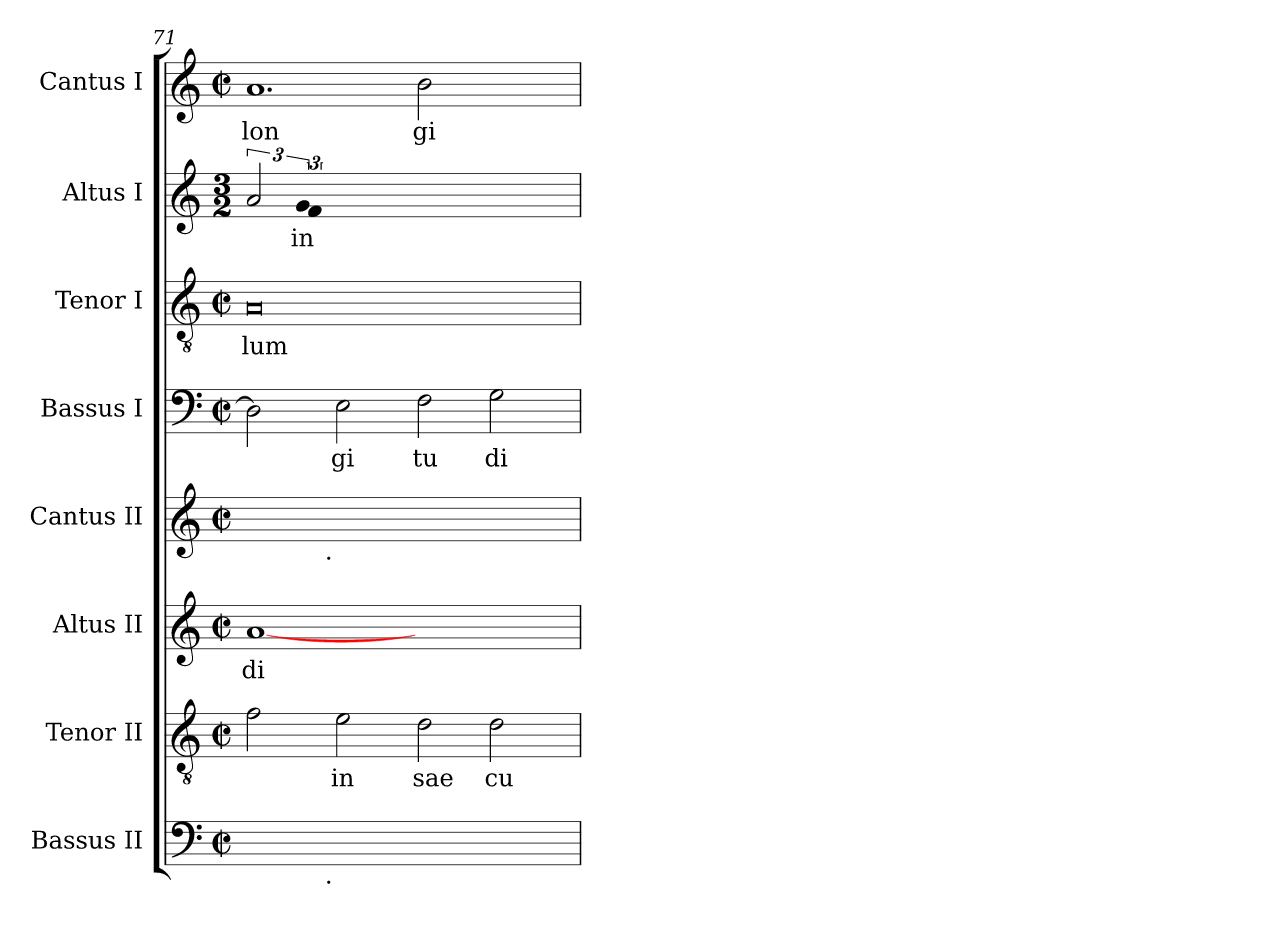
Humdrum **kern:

**kern	**kern	**text	**kern	**text	**kern	**kern	**text	**kern	**text	**kern	**text	**kern	**text
*part8	*part7	*part7	*part6	*part6	*part5	*part4	*part4	*part3	*part3	*part2	*part2	*part1	*part1
*staff8	*staff7	*staff7	*staff6	*staff6	*staff5	*staff4	*staff4	*staff3	*staff3	*staff2	*staff2	*staff1	*staff1
*I"Bassus II	*I"Tenor II	*	*I"Altus II	*	*I"Cantus II	*I"Bassus I	*	*I"Tenor I	*	*I"Altus I	*	*I"Cantus I	*
*clefF4	*clefGv2	*	*clefG2	*	*clefG2	*clefF4	*	*clefGv2	*	*clefG2	*	*clefG2	*
*M2/2	*M2/2	*	*M2/2	*	*M2/2	*M2/2	*	*M2/2	*	*M3/2	*	*M2/2	*
*met(c|)	*met(c|)	*	*met(c|)	*	*met(c|)	*met(c|)	*	*met(c|)	*	*	*	*met(c|)	*
=71	=71	=71	=71	=71	=71	=71	=71	=71	=71	=71	=71	=71	=71
!	!	!	!	!LO:LY:b:cj	!	!	!	!LO:N:vis=0	!LO:LY:b:cj	!LO:N:vis=2	!	!LO:N:vis=1.	!LO:LY:b:cj
*	*	*	*	*	*	*	*	*	*	*^	*	*	*
4...ryy	2f\	.	[>1a	di-	4...ryy	2D\]	.	1A	lum	3a/	3ryy	.	1a	lon
!	!	!	!	!	!	!	!	!	!	!LO:N:vis=2	!LO:N:vis=1	!LO:LY:b:cj	!	!
!	!	!	!	!	!	!	!	!	!	!	!	!LO:LY:b:cj	!	!
.	.	.	.	.	.	.	.	.	.	3g/	3%2f	in	.	.
!	!	!	!	!	!LO:TX:b:t=.	!	!	!	!	!	!	!	!	!
!LO:TX:b:t=.	!	!	!	!	!	!	!	!	!	!	!	!	!	!
1ryy	.	.	.	.	1ryy	.	.	.	.	.	.	.	.	.
!	!	!LO:LY:b:cj	!	!	!	!	!LO:LY:b:cj	!	!	!	!	!	!	!
.	2e\	in	.	.	.	2E\	gi	.	.	.	.	.	.	.
.	.	.	.	.	.	.	.	.	.	1ryy	.	.	.	.
!	!	!LO:LY:b:cj	!	!	!	!	!LO:LY:b:cj	!	!	!	!	!	!	!LO:LY:b:cj
.	2d\	sae	1ryy	.	.	2F\	tu	1ryy	.	.	1ryy	.	2b\	gi
2ryy	.	.	.	.	2ryy	.	.	.	.	.	.	.	.	.
!	!	!LO:LY:b:cj	!	!	!	!	!LO:LY:b:cj	!	!	!	!	!	!	!
.	2d\	cu	.	.	.	2G\	di	.	.	.	.	.	2ryy	.
.	.	.	.	.	.	.	.	.	.	3ryy	.	.	.	.
32ryy	.	.	.	.	32ryy	.	.	.	.	.	.	.	.	.
*	*	*	*	*	*	*	*	*	*	*v	*v	*	*	*
=	=	=	=	=	=	=	=	=	=	=	=	=	=
*-	*-	*-	*-	*-	*-	*-	*-	*-	*-	*-	*-	*-	*-
